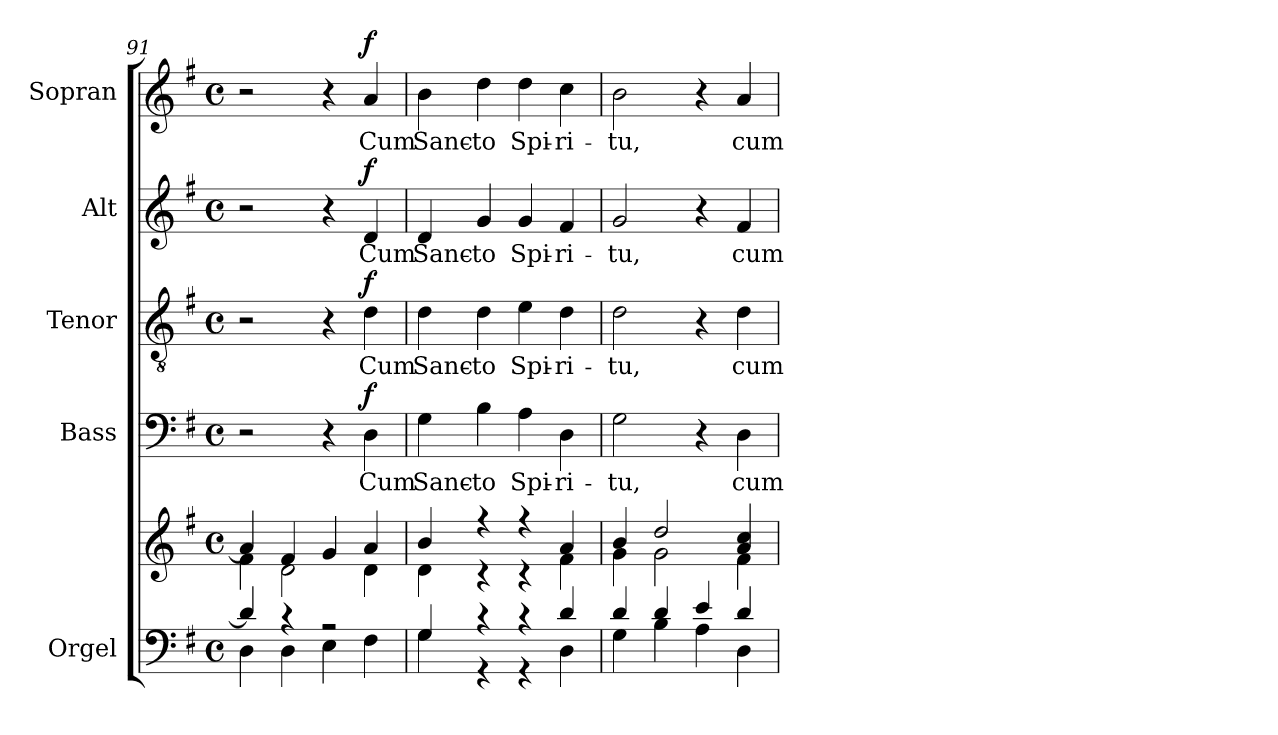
**kern	**kern	**kern	**text	**dynam	**kern	**text	**dynam	**kern	**text	**dynam	**kern	**text	**dynam
*part5	*part5	*part4	*part4	*part4	*part3	*part3	*part3	*part2	*part2	*part2	*part1	*part1	*part1
*staff6	*staff5	*staff4	*staff4	*staff4	*staff3	*staff3	*staff3	*staff2	*staff2	*staff2	*staff1	*staff1	*staff1
*I"Orgel	*	*I"Bass	*	*	*I"Tenor	*	*	*I"Alt	*	*	*I"Sopran	*	*
*I'Org.	*	*I'B.	*	*	*I'T.	*	*	*I'A.	*	*	*I'S.	*	*
*clefF4	*clefG2	*clefF4	*	*	*clefGv2	*	*	*clefG2	*	*	*clefG2	*	*
*k[f#]	*k[f#]	*k[f#]	*	*	*k[f#]	*	*	*k[f#]	*	*	*k[f#]	*	*
*G:	*G:	*G:	*	*	*G:	*	*	*G:	*	*	*G:	*	*
*M4/4	*M4/4	*M4/4	*	*	*M4/4	*	*	*M4/4	*	*	*M4/4	*	*
*met(c)	*met(c)	*met(c)	*	*	*met(c)	*	*	*met(c)	*	*	*met(c)	*	*
=91	=91	=91	=91	=91	=91	=91	=91	=91	=91	=91	=91	=91	=91
*^	*^	*	*	*	*	*	*	*	*	*	*	*	*
4d/]	4D\	4a/]	4f#\	2r	.	.	2r	.	.	2r	.	.	2r	.	.
4rc	4D\	4f#/	2d\	.	.	.	.	.	.	.	.	.	.	.	.
2rA	4E\	4g/	.	4r	.	.	4r	.	.	4r	.	.	4r	.	.
!	!	!	!	!	!LO:LY:b	!LO:DY:a	!	!LO:LY:b	!LO:DY:a	!	!LO:LY:b	!LO:DY:a	!	!LO:LY:b	!LO:DY:a
.	4F#\	4a/	4d\	4D\	Cum	f	4d\	Cum	f	4d/	Cum	f	4a/	Cum	f
=92	=92	=92	=92	=92	=92	=92	=92	=92	=92	=92	=92	=92	=92	=92	=92
!	!	!	!	!	!LO:LY:b	!	!	!LO:LY:b	!	!	!LO:LY:b	!	!	!LO:LY:b	!
4G/	4G\	4b/	4d\	4G\	Sanc-	.	4d\	Sanc-	.	4d/	Sanc-	.	4b\	Sanc-	.
!	!	!	!	!	!LO:LY:b	!	!	!LO:LY:b	!	!	!LO:LY:b	!	!	!LO:LY:b	!
4r	4r	4r	4r	4B\	-to	.	4d\	-to	.	4g/	-to	.	4dd\	-to	.
!	!	!	!	!	!LO:LY:b	!	!	!LO:LY:b	!	!	!LO:LY:b	!	!	!LO:LY:b	!
4r	4r	4r	4r	4A\	Spi-	.	4e\	Spi-	.	4g/	Spi-	.	4dd\	Spi-	.
!	!	!	!	!	!LO:LY:b	!	!	!LO:LY:b	!	!	!LO:LY:b	!	!	!LO:LY:b	!
4d/	4D\	4a/	4f#\	4D\	-ri-	.	4d\	-ri-	.	4f#/	-ri-	.	4cc\	-ri-	.
=93	=93	=93	=93	=93	=93	=93	=93	=93	=93	=93	=93	=93	=93	=93	=93
!	!	!	!	!	!LO:LY:b	!	!	!LO:LY:b	!	!	!LO:LY:b	!	!	!LO:LY:b	!
4d/	4G\	4b/	4g\	2G\	-tu,	.	2d\	-tu,	.	2g/	-tu,	.	2b\	-tu,	.
4d/	4B\	2dd/	2g\	.	.	.	.	.	.	.	.	.	.	.	.
4e/	4A\	.	.	4r	.	.	4r	.	.	4r	.	.	4r	.	.
!	!	!	!	!	!LO:LY:b	!	!	!LO:LY:b	!	!	!LO:LY:b	!	!	!LO:LY:b	!
4d/	4D\	4a/ 4cc/	4f#\	4D\	cum	.	4d\	cum	.	4f#/	cum	.	4a/	cum	.
*v	*v	*	*	*	*	*	*	*	*	*	*	*	*	*	*
*	*v	*v	*	*	*	*	*	*	*	*	*	*	*	*
=	=	=	=	=	=	=	=	=	=	=	=	=	=
*-	*-	*-	*-	*-	*-	*-	*-	*-	*-	*-	*-	*-	*-
